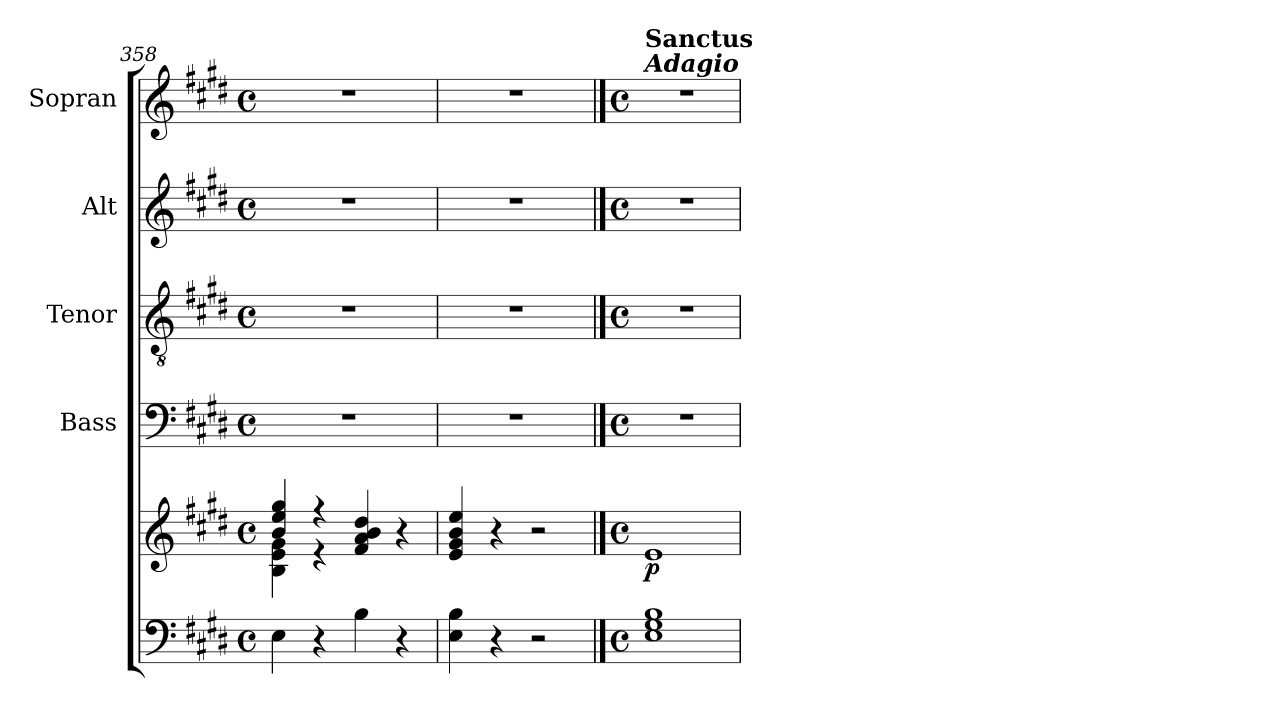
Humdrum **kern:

**kern	**kern	**dynam	**kern	**kern	**kern	**kern
*part5	*part5	*part5	*part4	*part3	*part2	*part1
*staff6	*staff5	*staff5/6	*staff4	*staff3	*staff2	*staff1
*	*	*	*I"Bass	*I"Tenor	*I"Alt	*I"Sopran
*	*	*	*I'B.	*I'T.	*I'A.	*I'S.
*clefF4	*clefG2	*	*clefF4	*clefGv2	*clefG2	*clefG2
*k[f#c#g#d#]	*k[f#c#g#d#]	*	*k[f#c#g#d#]	*k[f#c#g#d#]	*k[f#c#g#d#]	*k[f#c#g#d#]
*E:	*E:	*	*E:	*E:	*E:	*E:
*M4/4	*M4/4	*	*M4/4	*M4/4	*M4/4	*M4/4
*met(c)	*met(c)	*	*met(c)	*met(c)	*met(c)	*met(c)
=358	=358	=358	=358	=358	=358	=358
*	*^	*	*	*	*	*
4E\	4b/ 4ee/ 4gg#/	4B\ 4e\ 4g#\	.	1r	1r	1r	1r
4r	4r	4r	.	.	.	.	.
4B\	4f#/ 4a/ 4b/ 4dd#/	2ryy	.	.	.	.	.
4r	4r	.	.	.	.	.	.
*	*v	*v	*	*	*	*	*
=359	=359	=359	=359	=359	=359	=359
4E\ 4B\	4e/ 4g#/ 4b/ 4ee/	.	1r	1r	1r	1r
4r	4r	.	.	.	.	.
2r	2r	.	.	.	.	.
!!LO:LB:g=z
==360	==360	==360	==360	==360	==360	==360
*M4/4	*M4/4	*	*M4/4	*M4/4	*M4/4	*M4/4
*met(c)	*met(c)	*	*met(c)	*met(c)	*met(c)	*met(c)
!	!	!	!	!	!	!LO:TX:a:Bi:t=Adagio
!	!	!	!	!	!	!LO:TX:a:B:t=Sanctus
!	!	!LO:DY:b	!	!	!	!
1E 1G# 1B	1e	p	1r	1r	1r	1r
=	=	=	=	=	=	=
*-	*-	*-	*-	*-	*-	*-
